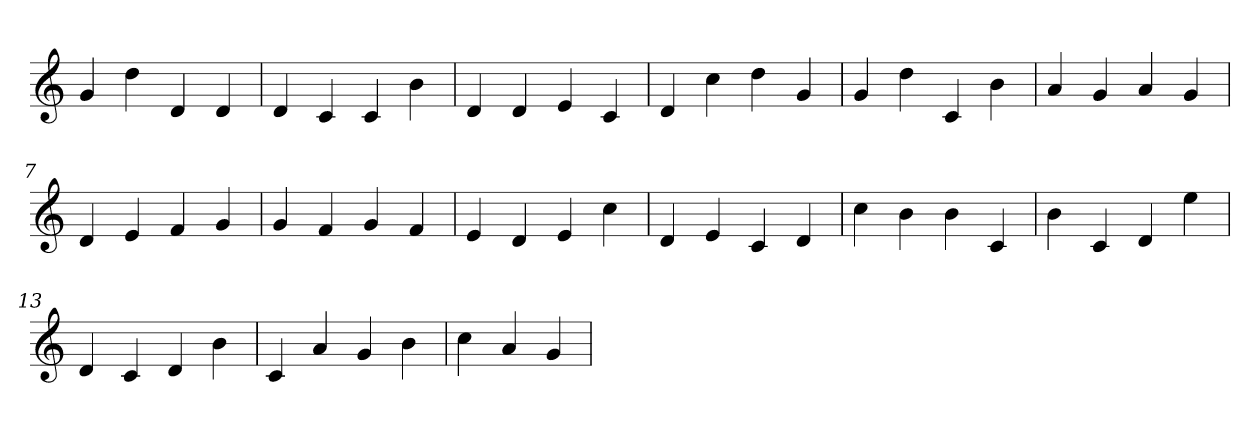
**kern
*part1
*staff1
*clefG2
=1
4g
4dd
4d
4d
=2
4d
4c
4c
4b
=3
4d
4d
4e
4c
=4
4d
4cc
4dd
4g
=5
4g
4dd
4c
4b
=6
4a
4g
4a
4g
=7
4d
4e
4f
4g
=8
4g
4f
4g
4f
=9
4e
4d
4e
4cc
=10
4d
4e
4c
4d
=11
4cc
4b
4b
4c
=12
4b
4c
4d
4ee
=13
4d
4c
4d
4b
=14
4c
4a
4g
4b
=15
4cc
4a
4g
=
*-
